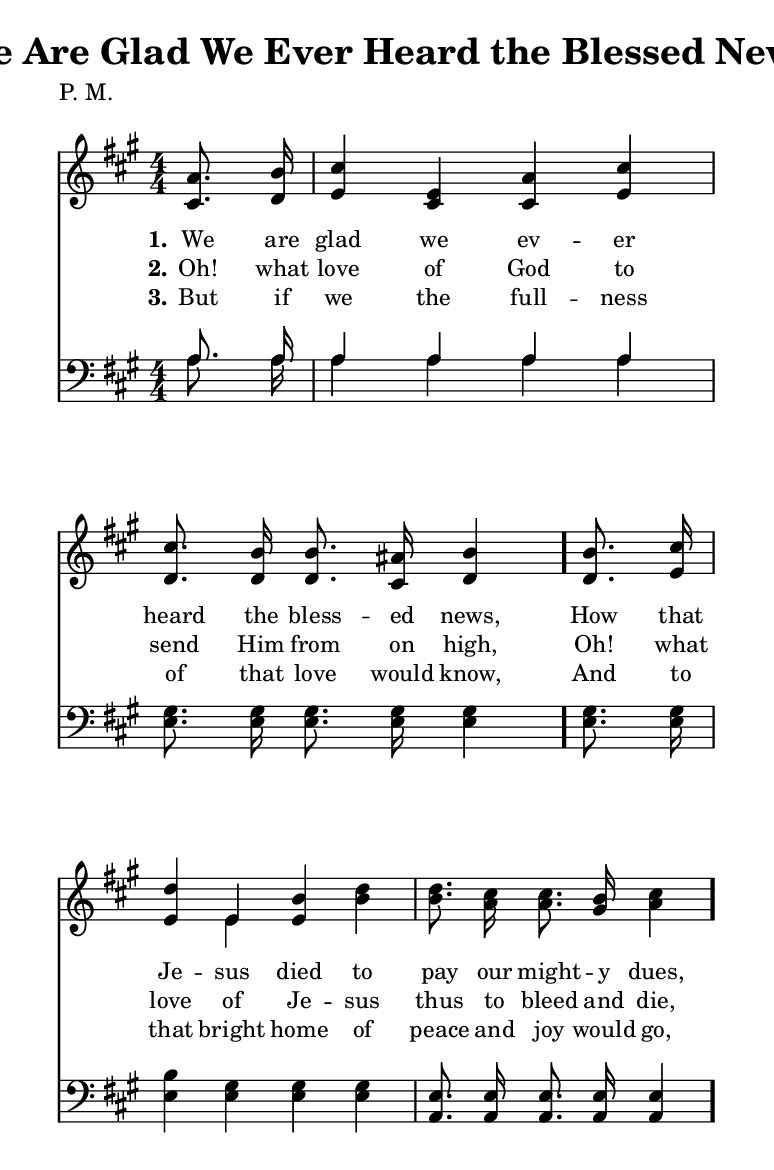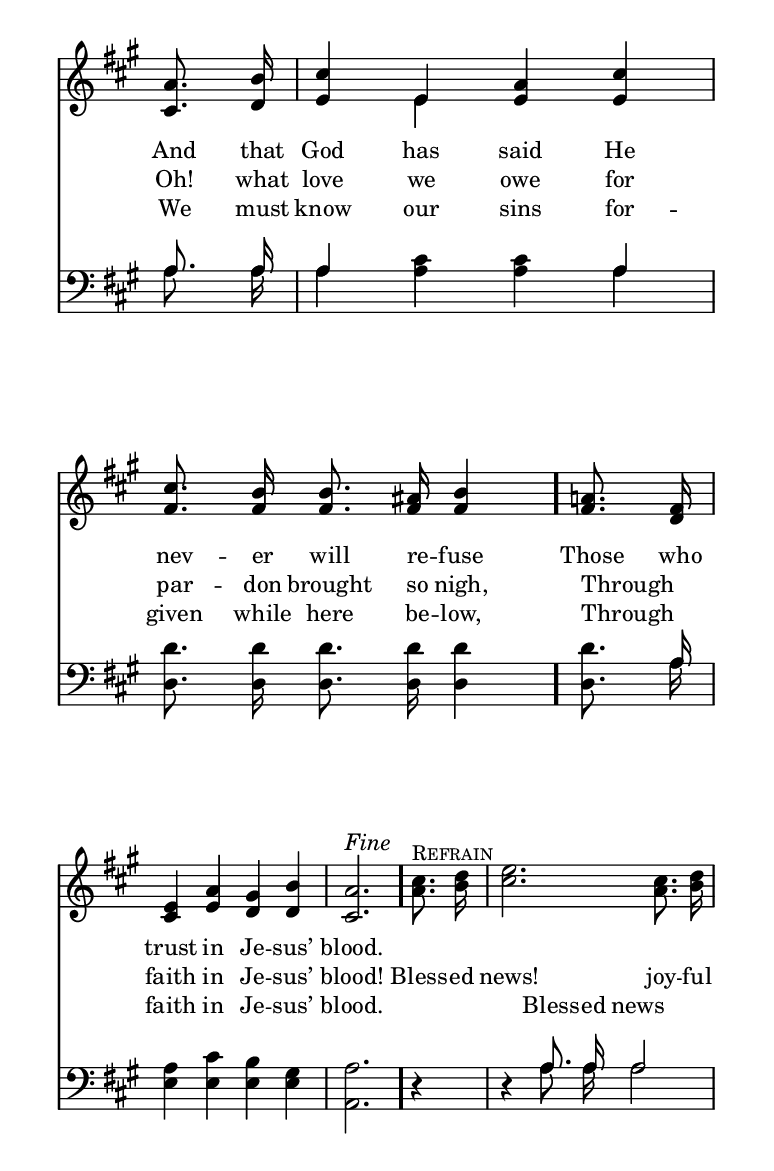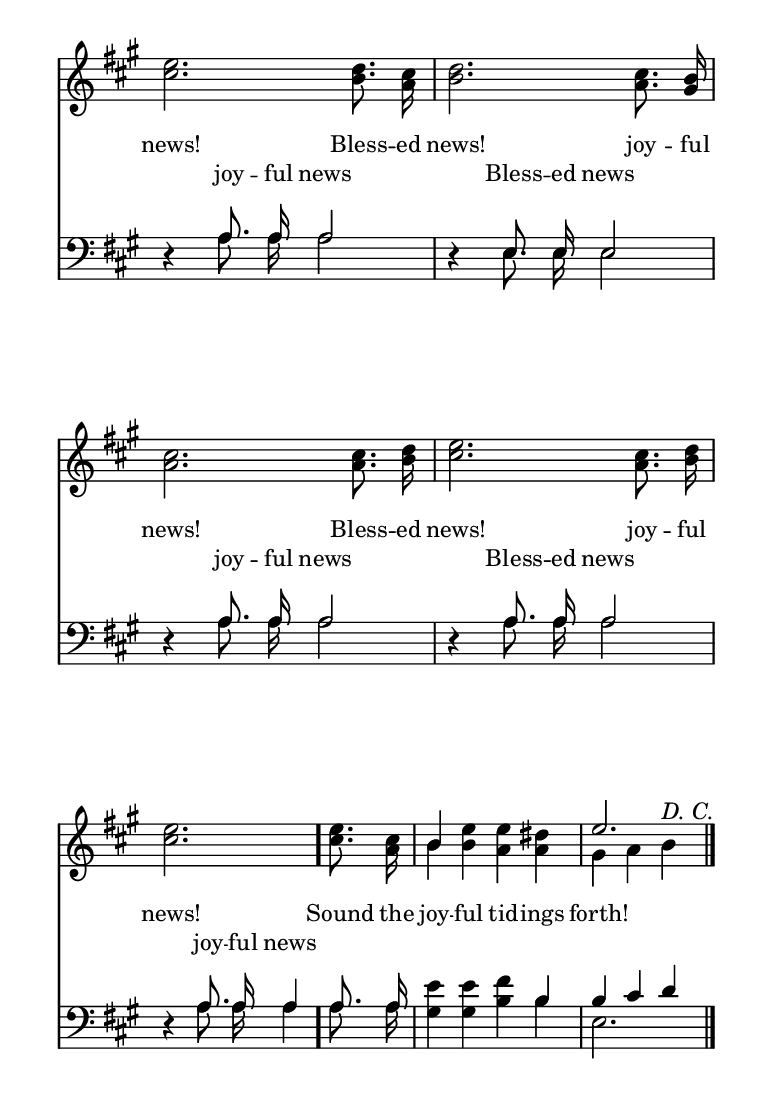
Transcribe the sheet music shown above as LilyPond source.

\include "common/global.ily"
\paper {
  \include "common/paper.ily"
  ragged-last-bottom = ##t
  page-count = #(cond (is-eogsized 2) (#t #f))
  system-count = #(cond (is-eogsized 6) (#t #f))
}

\header{
  %children
  hymnnumber = "365"
  title = "We Are Glad We Ever Heard the Blessed News"
  tunename = "Marching On"
  meter = "P. M." % something like 11. 11. 11. 6. with Refrain (6. 6. 6. 7.)
  poet = ""
  composer = ""
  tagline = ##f
}

global = {
  \include "common/overrides.ily"
  \override Staff.TimeSignature.style = #'numbered
  \time 4/4
  \override Score.MetronomeMark.transparent = ##t % hide all fermata changes too
  \tempo 4=90
  \key a \major
  \partial 4
  \autoBeamOff
}

patternA = { c8. c16 | c4 c c c | c8. c16 c8. c16 c4 }
patternB = { c8. c16 | c4 c c c | c2. }

patternC = { c8. c16 | c2. }
patternD = { r4 c8. c16 c2 }

notesSopranoFirst = {
\relative c'' {

  \changePitch \patternA { a b | cis e, a cis | cis b b ais b }
  \changePitch \patternA { b cis | d e, b' d | d cis cis b cis }
  \changePitch \patternA { a b | cis e, a cis | cis b b ais b }
  \changePitch \patternB { a fis | e a gis b | a^\markup{\italic Fine} }

}
}

notesSoprano = {
\global
\relative c'' {

  \notesSopranoFirst

  << s^\markup { \small \caps "Refrain" }
  \changePitch \patternC { cis d | e } >>
  \changePitch \patternC { cis d | e }
  \changePitch \patternC { d cis | d }
  \changePitch \patternC { cis b | cis }
  \changePitch \patternC { cis d | e }
  \changePitch \patternC { cis d | e }
  \changePitch \patternB { e cis | b e e dis | e }

  \bar "|."

}
}

notesAltoFirst = {
\relative e' {

  \changePitch \patternA { cis d | e cis cis e | d d d cis d }
  \changePitch \patternA { d e | e e e b' | b a a gis a }
  \changePitch \patternA { cis, d | e e e e | fis fis fis fis fis }
  \changePitch \patternB { fis d | cis e d d | cis }

}
}

notesAlto = {
\global
\relative e' {

  \notesAltoFirst

  \changePitch \patternC { a b | cis }
  \changePitch \patternC { a b | cis }
  \changePitch \patternC { b a | b }
  \changePitch \patternC { a gis | a }
  \changePitch \patternC { a b | cis }
  \changePitch \patternC { a b | cis }
  \changePitch \patternB { cis a | b b a a | } gis4 a b^\markup{\italic{D. C.}}

}
}

notesTenorFirst = {
\relative a {

  \changePitch \patternA { a a | a a a a | gis gis gis gis gis }
  \changePitch \patternA { gis gis | b gis gis gis | e e e e e }
  \changePitch \patternA { a a | a cis cis a | d d d d d }
  \changePitch \patternB { d a | a cis b gis | a }

}
}

notesTenor = {
\global
\relative a {

  \notesTenorFirst

  r4 |
  \changePitch \patternD { a a a | }
  \changePitch \patternD { a a a | }
  \changePitch \patternD { e e e | }
  \changePitch \patternD { a a a | }
  \changePitch \patternD { a a a | }
  \changePitch \patternD { a a } a4
  \changePitch \patternB { a a | e' e fis b, | } b4 cis d

}
}

notesBassFirst = {
\relative f {

  \changePitch \patternA { a a | a a a a | e e e e e }
  \changePitch \patternA { e e | e e e e | a, a a a a }
  \changePitch \patternA { a' a | a a a a | d, d d d d }
  \changePitch \patternB { d a' | e e e e | a, }

}
}

notesBass = {
\global
\relative f {

  \notesBassFirst

  r4 |
  \changePitch \patternD { a a a | }
  \changePitch \patternD { a a a | }
  \changePitch \patternD { e e e | }
  \changePitch \patternD { a a a | }
  \changePitch \patternD { a a a | }
  \changePitch \patternD { a a } a4
  \changePitch \patternB { a a | gis gis b b | e, }

}
}

Refrain = \lyricmode {

Bless -- ed news! joy -- ful news! % \bar is not appropriate
Bless -- ed news! joy -- ful news! % \bar is not appropriate
Bless -- ed news! joy -- ful news! \bar "."
Sound the joy -- ful tid -- ings forth! \bar "."

}

underWords = \lyricmode {

\repeat unfold 40 \skip 4
Bless -- ed news joy -- ful news
Bless -- ed news joy -- ful news
Bless -- ed news joy -- ful news

}

wordsA = \lyricmode {
\set stanza = "1."

We are glad we ev -- er heard the bless -- ed news, \bar "."
How that Je -- sus died to pay our might -- y dues, \bar "."
And that God has said He nev -- er will re -- fuse \bar "."
Those who trust in Je -- sus’ blood. \bar "."

}

wordsB = \lyricmode {
\set stanza = "2."

Oh! what love of God to send Him from on high,
Oh! what love of Je -- sus thus to bleed and die,
Oh! what love we owe for par -- don brought so nigh,
Through _ faith in Je -- sus’ blood!

\Refrain

}

wordsC = \lyricmode {
\set stanza = "3."

But if we the full -- ness of that love would know,
And to that bright home of peace and joy would go,
We must know our sins for -- given while here be -- low,
Through _ faith in Je -- sus’ blood.

}

\score {
  \context ChoirStaff <<
    \context Staff = upper <<
      \set Staff.autoBeaming = ##f
      \set ChoirStaff.systemStartDelimiter = #'SystemStartBar
      \set ChoirStaff.printPartCombineTexts = ##f
      \partcombine #'(2 . 9) \notesSoprano \notesAlto
      \context NullVoice = sopranos { \voiceOne << \notesSoprano >> }
      \context NullVoice = altos { \voiceTwo << \notesAlto >> }
      \context Lyrics = one   \lyricsto sopranos \wordsA
      \context Lyrics = two   \lyricsto sopranos \wordsB
      \context Lyrics = three \lyricsto sopranos \wordsC
    >>
    \context Staff = men <<
      \set Staff.autoBeaming = ##f
      \clef bass
      \set ChoirStaff.printPartCombineTexts = ##f
      \partcombine #'(2 . 9) \notesTenor \notesBass
      \context NullVoice = tenors { \voiceOne << \notesTenor >> }
      \context NullVoice = basses { \voiceTwo << \notesBass >> }
      \context Lyrics = three \with { alignAboveContext = men } \lyricsto tenors \underWords
    >>
  >>
  \layout {
    \include "common/layout.ily"
  }
}

\score {
  \context ChoirStaff <<
    \context Staff = upper <<
      \context Voice = sopranos { \voiceOne { \notesSoprano \notesSopranoFirst } }
      \context Voice = altos { \voiceTwo { \notesAlto \notesAltoFirst } }
    >>
    \context Staff = men <<
      \context Voice = tenors { \voiceOne { \notesTenor \notesTenorFirst } }
      \context Voice = basses { \voiceTwo { \notesBass \notesBassFirst } }
    >>
  >>
  \midi{
    \include "common/midi.ily"
  }
}

\version "2.19.49"  % necessary for upgrading to future LilyPond versions.

% vi:set et ts=2 sw=2 ai nocindent syntax=lilypond:
